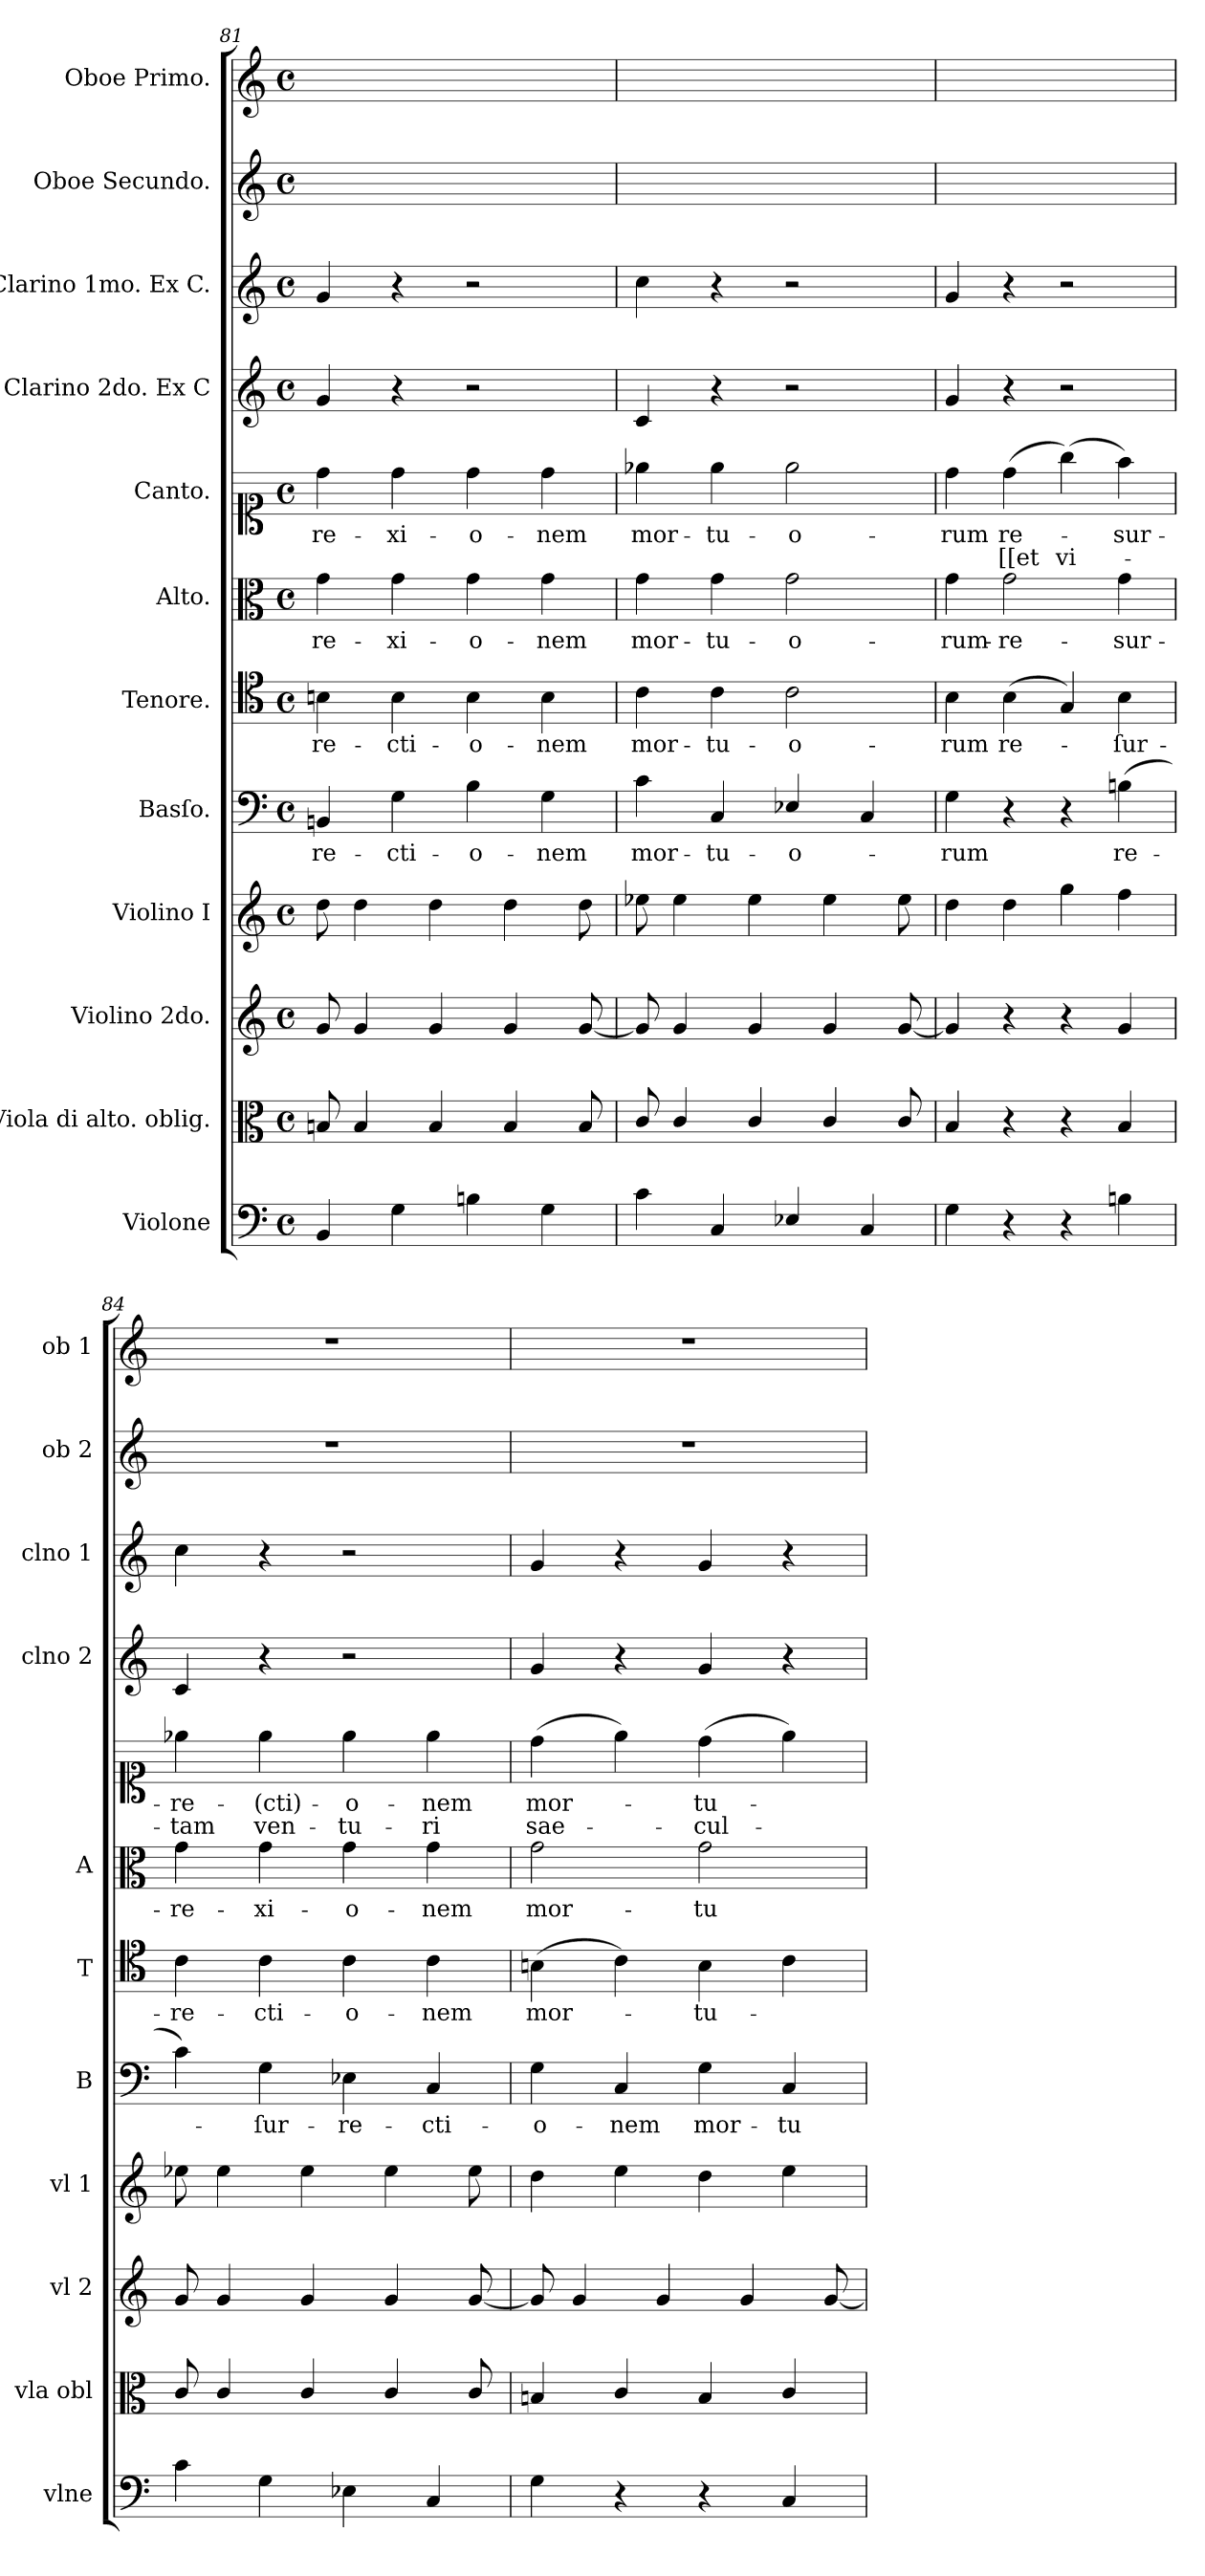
**kern	**kern	**kern	**kern	**kern	**text	**kern	**text	**kern	**text	**kern	**text	**text	**kern	**kern	**kern	**kern
*part12	*part11	*part10	*part9	*part8	*part8	*part7	*part7	*part6	*part6	*part5	*part5	*part5	*part4	*part3	*part2	*part1
*staff12	*staff11	*staff10	*staff9	*staff8	*staff8	*staff7	*staff7	*staff6	*staff6	*staff5	*staff5	*staff5	*staff4	*staff3	*staff2	*staff1
*I"Violone	*I"Viola di alto. oblig.	*I"Violino 2do.	*I"Violino I	*I"Basſo.	*	*I"Tenore.	*	*I"Alto.	*	*I"Canto.	*	*	*I"Clarino 2do. Ex C	*I"Clarino 1mo. Ex C.	*I"Oboe Secundo.	*I"Oboe Primo.
*I'vlne	*I'vla obl	*I'vl 2	*I'vl 1	*I'B	*	*I'T	*	*I'A	*	*	*	*	*I'clno 2	*I'clno 1	*I'ob 2	*I'ob 1
*clefF4	*clefC3	*clefG2	*clefG2	*clefF4	*	*clefC4	*	*clefC3	*	*clefC1	*	*	*clefG2	*clefG2	*clefG2	*clefG2
*k[]	*k[]	*k[]	*k[]	*k[]	*	*k[]	*	*k[]	*	*k[]	*	*	*k[]	*k[]	*k[]	*k[]
*C:	*C:	*C:	*C:	*C:	*	*C:	*	*C:	*	*C:	*	*	*C:	*C:	*C:	*C:
*M4/4	*M4/4	*M4/4	*M4/4	*M4/4	*	*M4/4	*	*M4/4	*	*M4/4	*	*	*M4/4	*M4/4	*M4/4	*M4/4
*met(c)	*met(c)	*met(c)	*met(c)	*met(c)	*	*met(c)	*	*met(c)	*	*met(c)	*	*	*met(c)	*met(c)	*met(c)	*met(c)
=81	=81	=81	=81	=81	=81	=81	=81	=81	=81	=81	=81	=81	=81	=81	=81	=81
4BB/	8Bn/	8g/	8dd\	4BBn/	-re-	4Bn\	-re-	4g\	-re-	4dd\	-re-	.	4g/	4g/	1ryy	1ryy
.	4B/	4g/	4dd\	.	.	.	.	.	.	.	.	.	.	.	.	.
4G\	.	.	.	4G\	-cti-	4B\	-cti-	4g\	-xi-	4dd\	-xi-	.	4r	4r	.	.
.	4B/	4g/	4dd\	.	.	.	.	.	.	.	.	.	.	.	.	.
4Bn\	.	.	.	4B\	-o-	4B\	-o-	4g\	-o-	4dd\	-o-	.	2r	2r	.	.
.	4B/	4g/	4dd\	.	.	.	.	.	.	.	.	.	.	.	.	.
4G\	.	.	.	4G\	-nem	4B\	-nem	4g\	-nem	4dd\	-nem	.	.	.	.	.
.	8B/	[8g/	8dd\	.	.	.	.	.	.	.	.	.	.	.	.	.
=82	=82	=82	=82	=82	=82	=82	=82	=82	=82	=82	=82	=82	=82	=82	=82	=82
4c\	8c/	8g/]	8ee-X\	4c\	mor-	4c\	mor-	4g\	mor-	4ee-X\	mor-	.	4c/	4cc\	1ryy	1ryy
.	4c/	4g/	4ee-\	.	.	.	.	.	.	.	.	.	.	.	.	.
4C/	.	.	.	4C/	-tu-	4c\	-tu-	4g\	-tu-	4ee-\	-tu-	.	4r	4r	.	.
.	4c/	4g/	4ee-\	.	.	.	.	.	.	.	.	.	.	.	.	.
4E-X/	.	.	.	4E-X/	-o-	2c\	-o-	2g\	-o-	2ee-\	-o-	.	2r	2r	.	.
.	4c/	4g/	4ee-\	.	.	.	.	.	.	.	.	.	.	.	.	.
4C/	.	.	.	4C/	.	.	.	.	.	.	.	.	.	.	.	.
.	8c/	[8g/	8ee-\	.	.	.	.	.	.	.	.	.	.	.	.	.
=83	=83	=83	=83	=83	=83	=83	=83	=83	=83	=83	=83	=83	=83	=83	=83	=83
4G\	4B/	4g/]	4dd\	4G\	-rum	4B\	-rum	4g\	-rum-	4dd\	-rum	.	4g/	4g/	1ryy	1ryy
4r	4r	4r	4dd\	4r	.	(4B\	re-	2g\	-re-	(4dd\	re-	[[et	4r	4r	.	.
4r	4r	4r	4gg\	4r	.	4G/)	.	.	.	(4gg\)	.	vi-	2r	2r	.	.
4Bn\	4B/	4g/	4ff\	(4Bn\	re-	4B\	-ſur-	4g\	-sur-	4ff\)	-sur-	.	.	.	.	.
=84	=84	=84	=84	=84	=84	=84	=84	=84	=84	=84	=84	=84	=84	=84	=84	=84
4c\	8c/	8g/	8ee-X\	4c\)	.	4c\	-re-	4g\	-re-	4ee-X\	-re-	-tam	4c/	4cc\	1r	1r
.	4c/	4g/	4ee-\	.	.	.	.	.	.	.	.	.	.	.	.	.
4G\	.	.	.	4G\	-ſur-	4c\	-cti-	4g\	-xi-	4ee-\	-(cti)-	ven-	4r	4r	.	.
.	4c/	4g/	4ee-\	.	.	.	.	.	.	.	.	.	.	.	.	.
4E-X\	.	.	.	4E-X\	-re-	4c\	-o-	4g\	-o-	4ee-\	-o-	-tu-	2r	2r	.	.
.	4c/	4g/	4ee-\	.	.	.	.	.	.	.	.	.	.	.	.	.
4C/	.	.	.	4C/	-cti-	4c\	-nem	4g\	-nem	4ee-\	-nem	-ri	.	.	.	.
.	8c/	[8g/	8ee-\	.	.	.	.	.	.	.	.	.	.	.	.	.
=85	=85	=85	=85	=85	=85	=85	=85	=85	=85	=85	=85	=85	=85	=85	=85	=85
4G\	4Bn/	8g/]	4dd\	4G\	-o-	(4Bn\	mor-	2g\	mor-	(4dd\	mor-	sae-	4g/	4g/	1r	1r
.	.	4g/	.	.	.	.	.	.	.	.	.	.	.	.	.	.
4r	4c/	.	4ee\	4C/	-nem	4c\)	.	.	.	4ee\)	.	.	4r	4r	.	.
.	.	4g/	.	.	.	.	.	.	.	.	.	.	.	.	.	.
4r	4B/	.	4dd\	4G\	mor-	4B\	-tu-	2g\	-tu-	(4dd\	-tu-	-cul-	4g/	4g/	.	.
.	.	4g/	.	.	.	.	.	.	.	.	.	.	.	.	.	.
4C/	4c/	.	4ee\	4C/	-tu-	4c\	.	.	.	4ee\)	.	.	4r	4r	.	.
.	.	[8g/	.	.	.	.	.	.	.	.	.	.	.	.	.	.
=	=	=	=	=	=	=	=	=	=	=	=	=	=	=	=	=
*-	*-	*-	*-	*-	*-	*-	*-	*-	*-	*-	*-	*-	*-	*-	*-	*-
